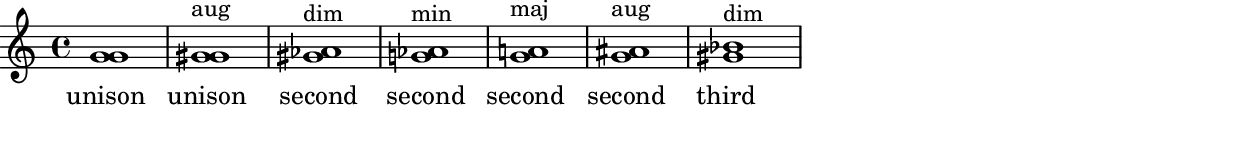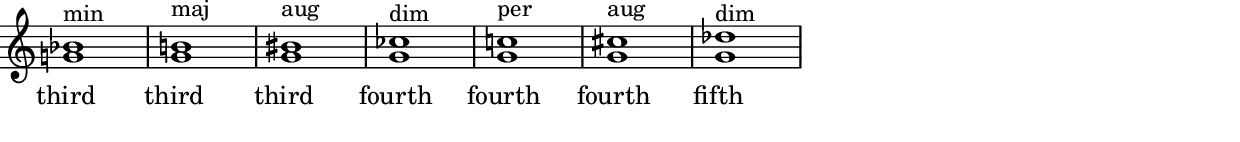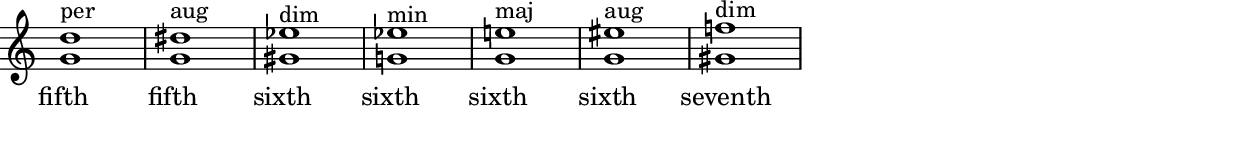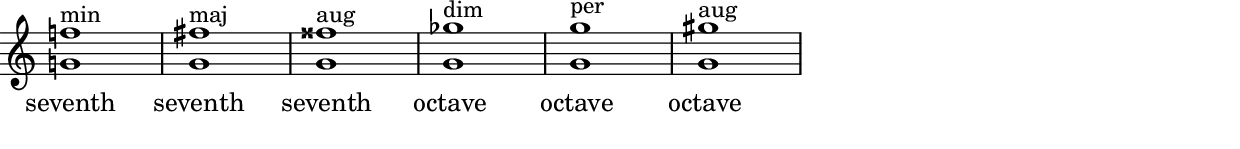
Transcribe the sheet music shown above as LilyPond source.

%% Generated by lilypond-book
%% Options: [exampleindent=10.16\mm,indent=0\mm,line-width=160\mm,paper-height=845.047\pt,paper-width=597.508\pt,papersize='(cons (* 597.508 pt) (* 845.047 pt)),quote]
\include "lilypond-book-preamble.ly"


% ****************************************************************
% Start cut-&-pastable-section
% ****************************************************************

#(ly:set-option 'eps-box-padding 3.000000)



\paper {
  #(set-paper-size '(cons (* 597.508 pt) (* 845.047 pt)))
  indent = 0\mm
  line-width = 160\mm
  % offset the left padding, also add 1mm as lilypond creates cropped
  % images with a little space on the right
  line-width = #(- line-width (* mm  3.000000) (* mm 1))
  line-width = 160\mm - 2.0 * 10.16\mm
  % offset the left padding, also add 1mm as lilypond creates cropped
  % images with a little space on the right
  line-width = #(- line-width (* mm  3.000000) (* mm 1))
}

\layout {
  
}




% ****************************************************************
% ly snippet:
% ****************************************************************
\sourcefileline 4768
<<
\context Voice \relative c'' {
% Prime or unison
  < g g >1
  < g gis >^"aug"
% Second
  < gis as >^"dim"
  < g! as >^"min"
  < g a! >^"maj"
  < g ais >^"aug"
% Third
  < gis bes >^"dim"
  < g! bes >^"min"
  < g b! >^"maj"
  < g bis >^"aug"
% Fourth
  < g ces >^"dim"
  < g c! >^"per"
  < g cis >^"aug"
% Fifth
  < g des' >^"dim"
  < g d' >^"per"
  < g dis' >^"aug"
% Sixth
  < gis es' >^"dim"
  < g! es' >^"min"
  < g e'! >^"maj"
  < g eis' >^"aug"
% Seventh
  < gis f'! >^"dim"
  < g! f'! >^"min"
  < g fis' >^"maj"
  < g fisis' >^"aug"
% Octave
  < g ges' >^"dim"
  < g g' >^"per"
  < g gis' >^"aug"
}
\context Lyrics \lyrics {
  "unison " "unison "
  "second " "second " "second " "second "
  "third  " "third  " "third  " "third  "
  "fourth " "fourth " "fourth "
  "fifth  " "fifth  " "fifth  "
  "sixth  " "sixth  " "sixth  " "sixth  "
  "seventh" "seventh" "seventh" "seventh"
  "octave " "octave " "octave "
}
>>


% ****************************************************************
% end ly snippet
% ****************************************************************
